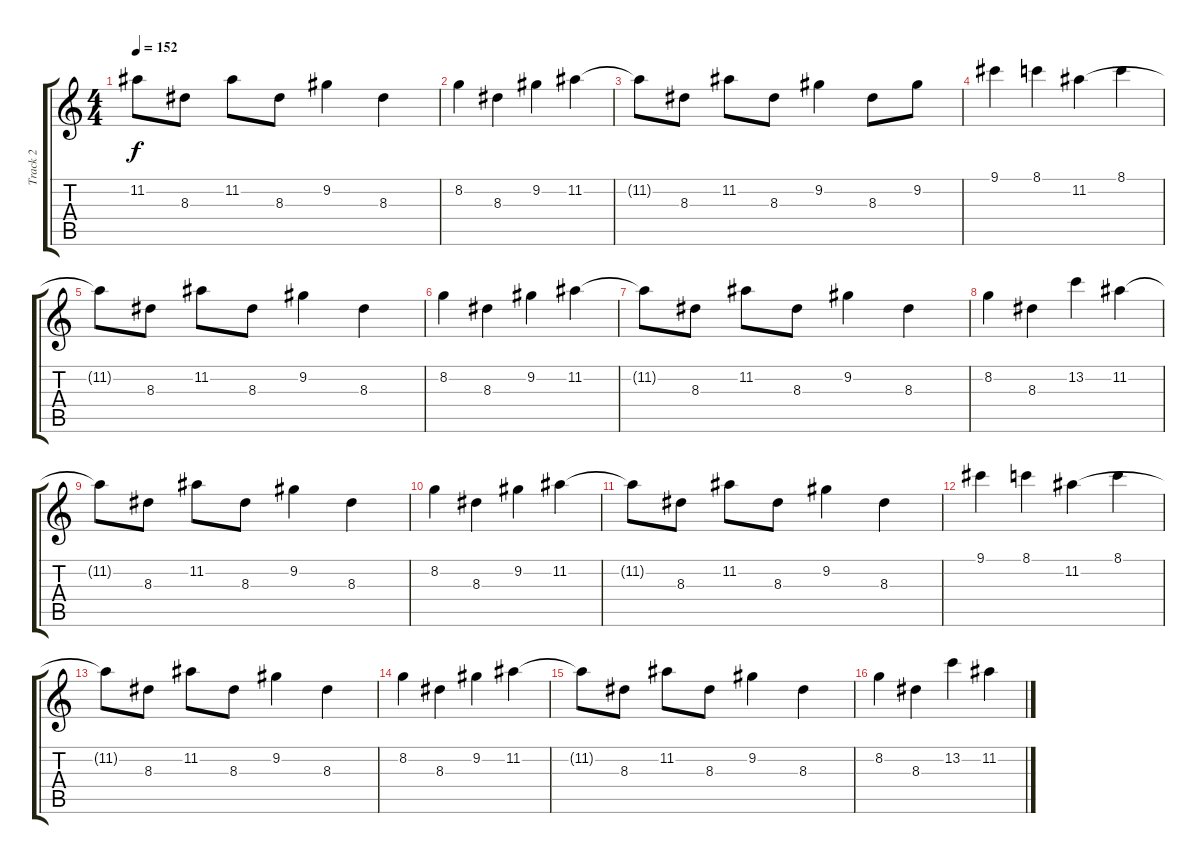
\track ("Track 2" "Track 2") {instrument overdrivenguitar}
\staff {score tabs}
\tuning (E4 B3 G3 D3 A2 E2) {hide}
\ts (4 4)
\tempo 152
\clef g2
\ks c
11.2{t}.8{dy f} 8.3.8 11.2.8 8.3.8 9.2.4 8.3.4 |
8.2.4 8.3.4 9.2.4 11.2.4 |
11.2{t}.8 8.3.8 11.2.8 8.3.8 9.2.4 8.3.8 9.2.8 |
9.1.4 8.1.4 11.2.4 8.1.4 |
11.2{t}.8 8.3.8 11.2.8 8.3.8 9.2.4 8.3.4 |
8.2.4 8.3.4 9.2.4 11.2.4 |
11.2{t}.8 8.3.8 11.2.8 8.3.8 9.2.4 8.3.4 |
8.2.4 8.3.4 13.2.4 11.2.4 |
11.2{t}.8 8.3.8 11.2.8 8.3.8 9.2.4 8.3.4 |
8.2.4 8.3.4 9.2.4 11.2.4 |
11.2{t}.8 8.3.8 11.2.8 8.3.8 9.2.4 8.3.4 |
9.1.4 8.1.4 11.2.4 8.1.4 |
11.2{t}.8 8.3.8 11.2.8 8.3.8 9.2.4 8.3.4 |
8.2.4 8.3.4 9.2.4 11.2.4 |
11.2{t}.8 8.3.8 11.2.8 8.3.8 9.2.4 8.3.4 |
8.2.4 8.3.4 13.2.4 11.2.4
